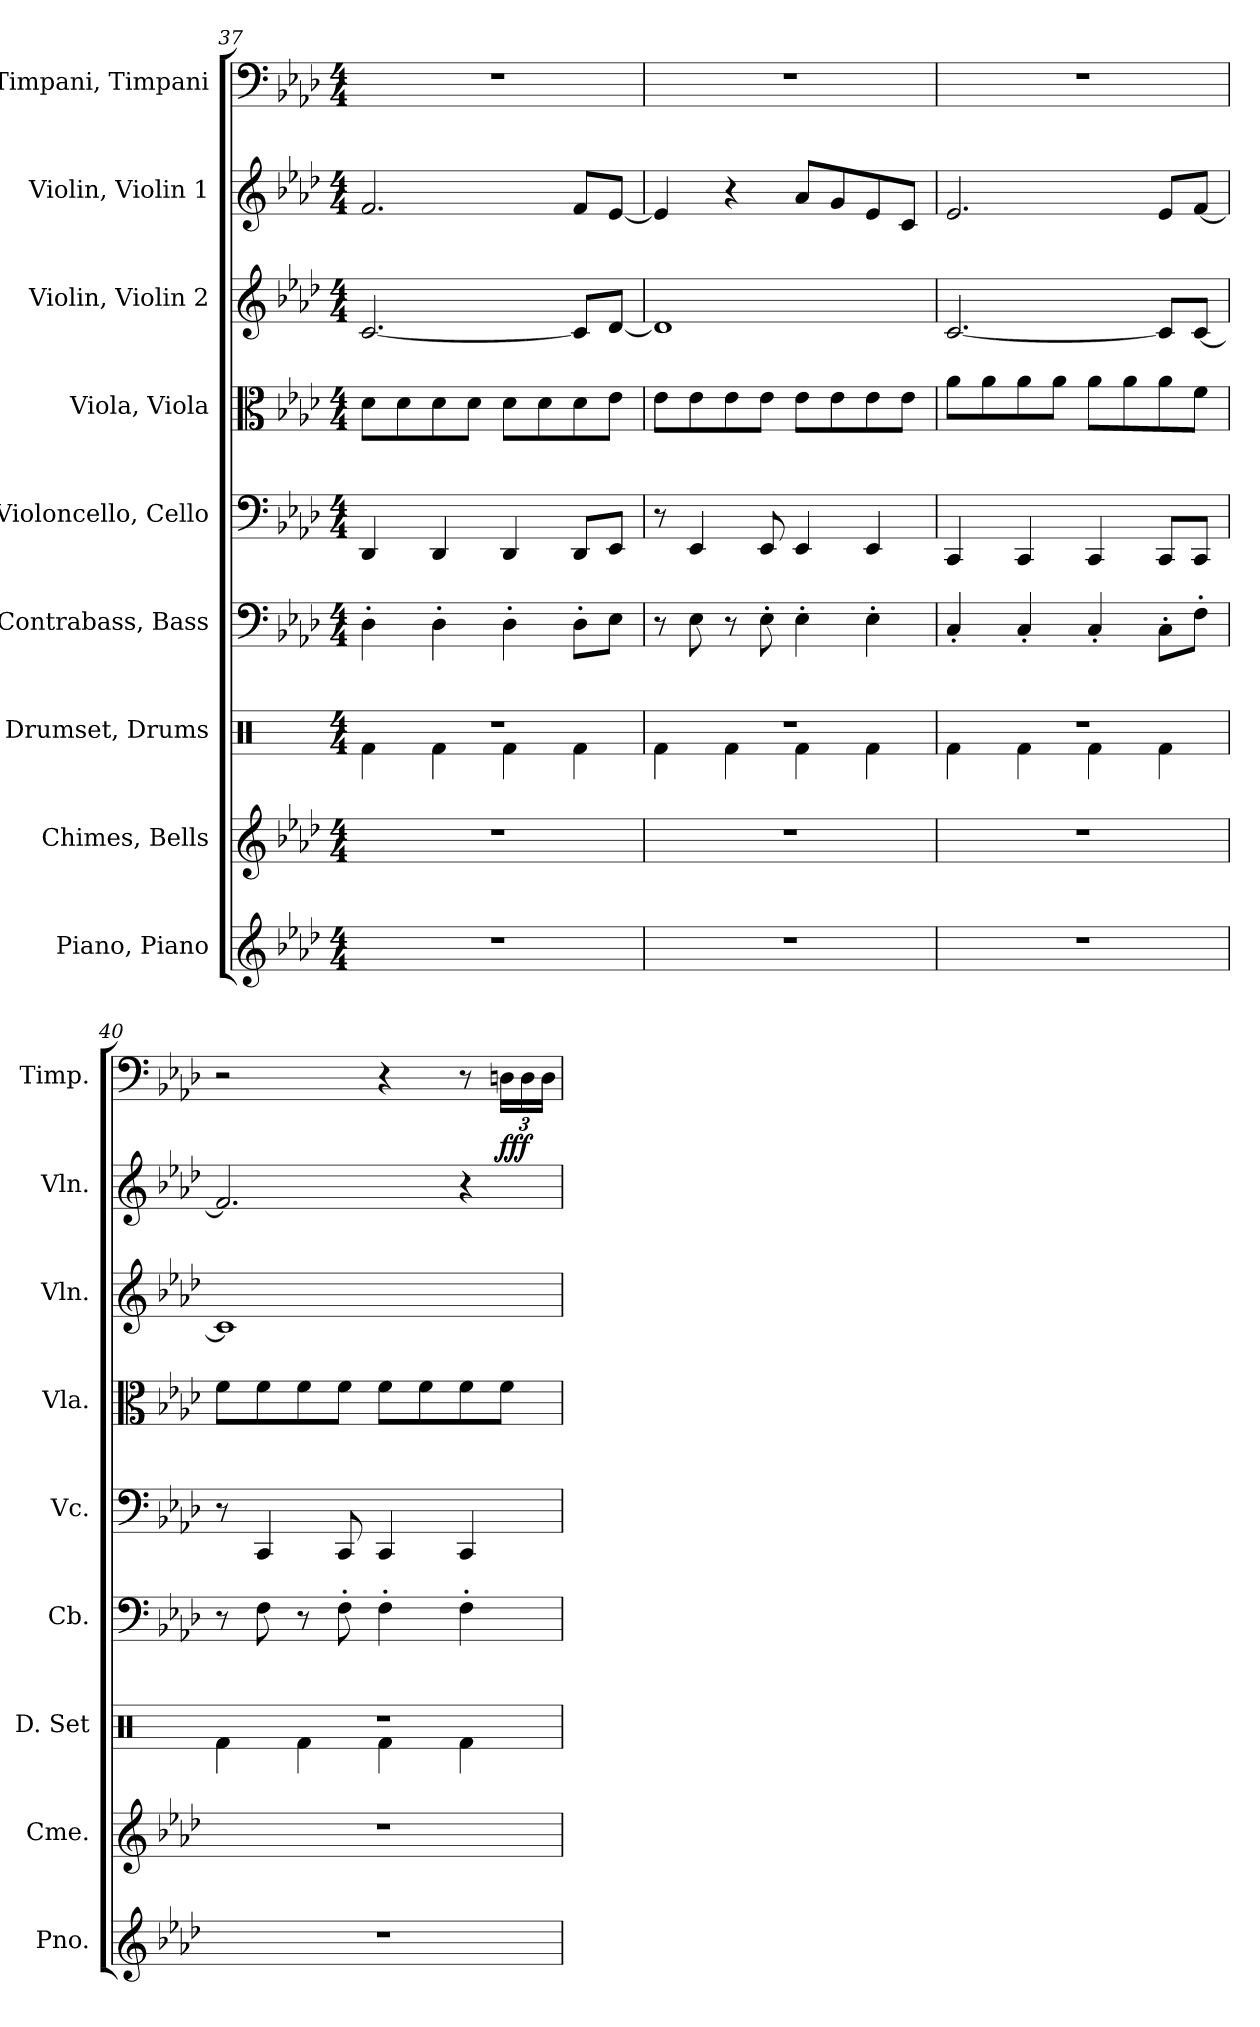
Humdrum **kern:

**kern	**kern	**kern	**kern	**kern	**kern	**kern	**kern	**kern	**dynam
*part9	*part8	*part7	*part6	*part5	*part4	*part3	*part2	*part1	*part1
*staff9	*staff8	*staff7	*staff6	*staff5	*staff4	*staff3	*staff2	*staff1	*staff1
*I"Piano, Piano	*I"Chimes, Bells	*I"Drumset, Drums	*I"Contrabass, Bass	*I"Violoncello, Cello	*I"Viola, Viola	*I"Violin, Violin 2	*I"Violin, Violin 1	*I"Timpani, Timpani	*
*I'Pno.	*I'Cme.	*I'D. Set	*I'Cb.	*I'Vc.	*I'Vla.	*I'Vln.	*I'Vln.	*I'Timp.	*
!!LO:PB:g=z
*clefG2	*clefG2	*clefX	*clefF4	*clefF4	*clefC3	*clefG2	*clefG2	*clefF4	*
*	*	*	*ITrd7c12	*	*	*	*	*	*
*k[b-e-a-d-]	*k[b-e-a-d-]	*k[]	*k[b-e-a-d-]	*k[b-e-a-d-]	*k[b-e-a-d-]	*k[b-e-a-d-]	*k[b-e-a-d-]	*k[b-e-a-d-]	*
*M4/4	*M4/4	*M4/4	*M4/4	*M4/4	*M4/4	*M4/4	*M4/4	*M4/4	*
=37	=37	=37	=37	=37	=37	=37	=37	=37	=37
*	*	*^	*	*	*	*	*	*	*
1r	1r	1r	4Rf\	4DD-'\	4DD-/	8d-\L	[2.c/	2.f/	1r	.
.	.	.	.	.	.	8d-\	.	.	.	.
.	.	.	4Rf\	4DD-'\	4DD-/	8d-\	.	.	.	.
.	.	.	.	.	.	8d-\J	.	.	.	.
.	.	.	4Rf\	4DD-'\	4DD-/	8d-\L	.	.	.	.
.	.	.	.	.	.	8d-\	.	.	.	.
.	.	.	4Rf\	8DD-'\L	8DD-/L	8d-\	8c/L]	8f/L	.	.
.	.	.	.	8EE-\J	8EE-/J	8e-\J	[8d-/J	[8e-/J	.	.
=38	=38	=38	=38	=38	=38	=38	=38	=38	=38	=38
1r	1r	1r	4Rf\	8r	8r	8e-\L	1d-]	4e-/]	1r	.
.	.	.	.	8EE-\	4EE-/	8e-\	.	.	.	.
.	.	.	4Rf\	8r	.	8e-\	.	4r	.	.
.	.	.	.	8EE-'\	8EE-/	8e-\J	.	.	.	.
.	.	.	4Rf\	4EE-'\	4EE-/	8e-\L	.	8a-/L	.	.
.	.	.	.	.	.	8e-\	.	8g/	.	.
.	.	.	4Rf\	4EE-'\	4EE-/	8e-\	.	8e-/	.	.
.	.	.	.	.	.	8e-\J	.	8c/J	.	.
=39	=39	=39	=39	=39	=39	=39	=39	=39	=39	=39
1r	1r	1r	4Rf\	4CC'/	4CC/	8a-\L	[2.c/	2.e-/	1r	.
.	.	.	.	.	.	8a-\	.	.	.	.
.	.	.	4Rf\	4CC'/	4CC/	8a-\	.	.	.	.
.	.	.	.	.	.	8a-\J	.	.	.	.
.	.	.	4Rf\	4CC'/	4CC/	8a-\L	.	.	.	.
.	.	.	.	.	.	8a-\	.	.	.	.
.	.	.	4Rf\	8CC'\L	8CC/L	8a-\	8c/L]	8e-/L	.	.
.	.	.	.	8FF'\J	8CC/J	8f\J	[8c/J	[8f/J	.	.
=40	=40	=40	=40	=40	=40	=40	=40	=40	=40	=40
1r	1r	1r	4Rf\	8r	8r	8f\L	1c]	2.f/]	2r	.
.	.	.	.	8FF\	4CC/	8f\	.	.	.	.
.	.	.	4Rf\	8r	.	8f\	.	.	.	.
.	.	.	.	8FF'\	8CC/	8f\J	.	.	.	.
.	.	.	4Rf\	4FF'\	4CC/	8f\L	.	.	4r	.
.	.	.	.	.	.	8f\	.	.	.	.
.	.	.	4Rf\	4FF'\	4CC/	8f\	.	4r	8r	.
*	*	*	*	*	*	*	*	*	*Xbrackettup	*
!	!	!	!	!	!	!	!	!	!	!LO:DY:b
.	.	.	.	.	.	8f\J	.	.	24Dn\LL	fff
.	.	.	.	.	.	.	.	.	24D\	.
.	.	.	.	.	.	.	.	.	24D\JJ	.
*	*	*v	*v	*	*	*	*	*	*	*
=	=	=	=	=	=	=	=	=	=
*-	*-	*-	*-	*-	*-	*-	*-	*-	*-
